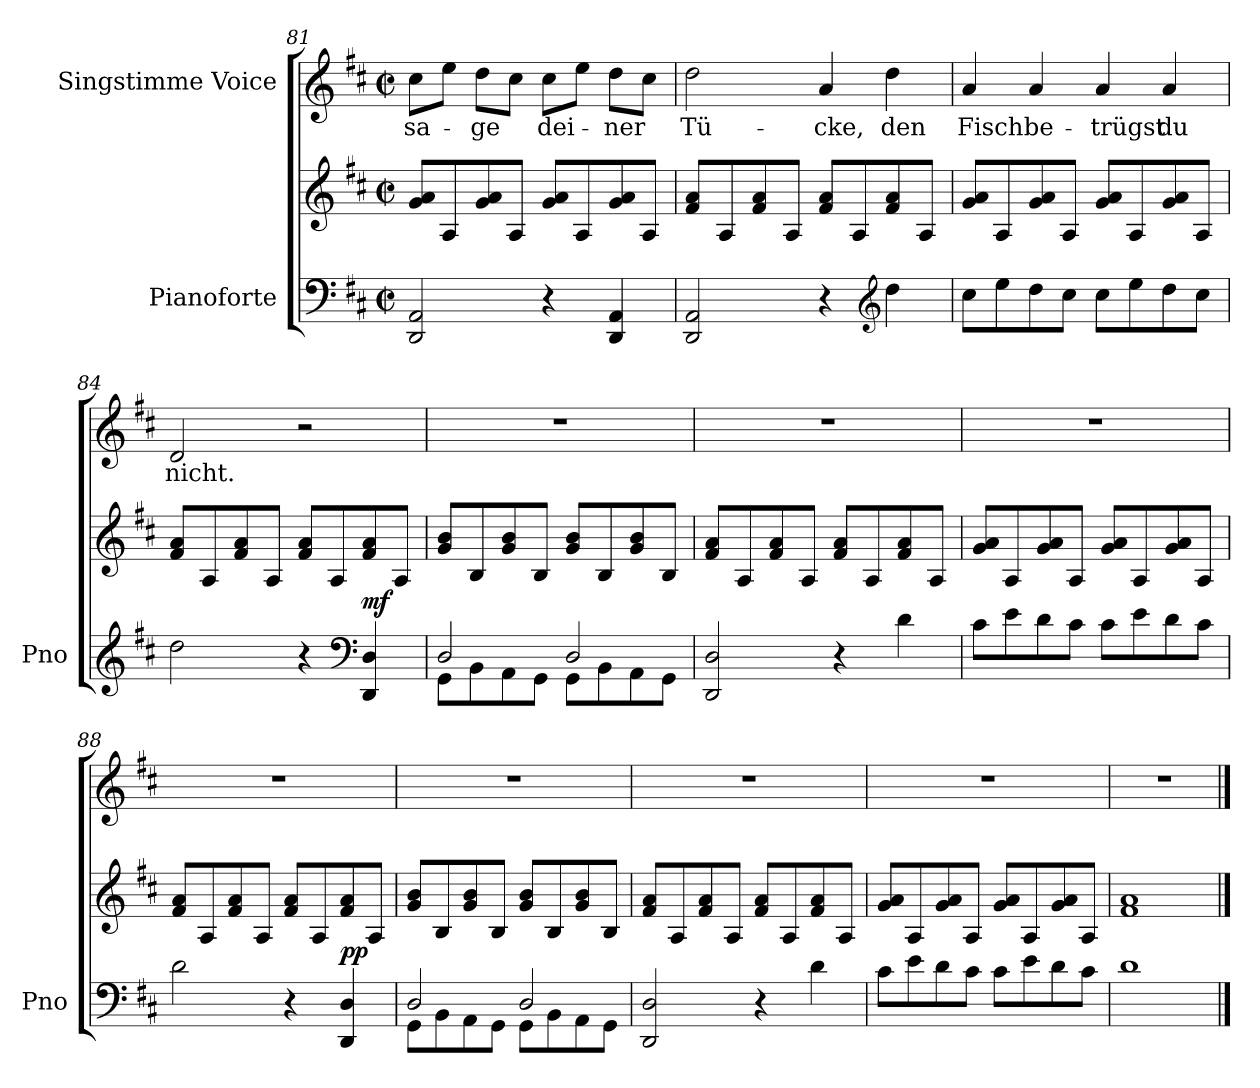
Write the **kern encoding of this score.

**kern	**kern	**dynam	**kern	**text
*part2	*part2	*part2	*part1	*part1
*staff3	*staff2	*staff2/3	*staff1	*staff1
*I"Pianoforte	*	*	*I"Singstimme            Voice	*
*I'Pno	*	*	*	*
*clefF4	*clefG2	*	*clefG2	*
*k[f#c#]	*k[f#c#]	*	*k[f#c#]	*
*M2/2	*M2/2	*	*M2/2	*
*met(c|)	*met(c|)	*	*met(c|)	*
=81	=81	=81	=81	=81
2DD/ 2AA/	8g/ 8a/L	.	8cc#\L	-sa-
.	8A/	.	8ee\J	.
.	8g/ 8a/	.	8dd\L	-ge
.	8A/J	.	8cc#\J	.
4r	8g/ 8a/L	.	8cc#\L	dei-
.	8A/	.	8ee\J	.
4DD/ 4AA/	8g/ 8a/	.	8dd\L	-ner
.	8A/J	.	8cc#\J	.
=82	=82	=82	=82	=82
2DD/ 2AA/	8f#/ 8a/L	.	2dd\	Tü-
.	8A/	.	.	.
.	8f#/ 8a/	.	.	.
.	8A/J	.	.	.
4r	8f#/ 8a/L	.	4a/	-cke,
.	8A/	.	.	.
*clefG2	*	*	*	*
4dd\	8f#/ 8a/	.	4dd\	den
.	8A/J	.	.	.
=83	=83	=83	=83	=83
8cc#\L	8g/ 8a/L	.	4a/	Fisch
8ee\	8A/	.	.	.
8dd\	8g/ 8a/	.	4a/	be-
8cc#\J	8A/J	.	.	.
8cc#\L	8g/ 8a/L	.	4a/	-trügst
8ee\	8A/	.	.	.
8dd\	8g/ 8a/	.	4a/	du
8cc#\J	8A/J	.	.	.
=84	=84	=84	=84	=84
2dd\	8f#/ 8a/L	.	2d/	nicht.
.	8A/	.	.	.
.	8f#/ 8a/	.	.	.
.	8A/J	.	.	.
4r	8f#/ 8a/L	.	2r	.
.	8A/	.	.	.
*clefF4	*	*	*	*
!	!	!LO:DY:b	!	!
4DD/ 4D/	8f#/ 8a/	mf	.	.
.	8A/J	.	.	.
=85	=85	=85	=85	=85
*^	*	*	*	*
2D/	8GG\L	8g/ 8b/L	.	1r	.
.	8BB\	8B/	.	.	.
.	8AA\	8g/ 8b/	.	.	.
.	8GG\J	8B/J	.	.	.
2D/	8GG\L	8g/ 8b/L	.	.	.
.	8BB\	8B/	.	.	.
.	8AA\	8g/ 8b/	.	.	.
.	8GG\J	8B/J	.	.	.
*v	*v	*	*	*	*
=86	=86	=86	=86	=86
2DD/ 2D/	8f#/ 8a/L	.	1r	.
.	8A/	.	.	.
.	8f#/ 8a/	.	.	.
.	8A/J	.	.	.
4r	8f#/ 8a/L	.	.	.
.	8A/	.	.	.
4d\	8f#/ 8a/	.	.	.
.	8A/J	.	.	.
=87	=87	=87	=87	=87
8c#\L	8g/ 8a/L	.	1r	.
8e\	8A/	.	.	.
8d\	8g/ 8a/	.	.	.
8c#\J	8A/J	.	.	.
8c#\L	8g/ 8a/L	.	.	.
8e\	8A/	.	.	.
8d\	8g/ 8a/	.	.	.
8c#\J	8A/J	.	.	.
=88	=88	=88	=88	=88
2d\	8f#/ 8a/L	.	1r	.
.	8A/	.	.	.
.	8f#/ 8a/	.	.	.
.	8A/J	.	.	.
4r	8f#/ 8a/L	.	.	.
.	8A/	.	.	.
!	!	!LO:DY:b	!	!
4DD/ 4D/	8f#/ 8a/	pp	.	.
.	8A/J	.	.	.
=89	=89	=89	=89	=89
*^	*	*	*	*
2D/	8GG\L	8g/ 8b/L	.	1r	.
.	8BB\	8B/	.	.	.
.	8AA\	8g/ 8b/	.	.	.
.	8GG\J	8B/J	.	.	.
2D/	8GG\L	8g/ 8b/L	.	.	.
.	8BB\	8B/	.	.	.
.	8AA\	8g/ 8b/	.	.	.
.	8GG\J	8B/J	.	.	.
*v	*v	*	*	*	*
=90	=90	=90	=90	=90
2DD/ 2D/	8f#/ 8a/L	.	1r	.
.	8A/	.	.	.
.	8f#/ 8a/	.	.	.
.	8A/J	.	.	.
4r	8f#/ 8a/L	.	.	.
.	8A/	.	.	.
4d\	8f#/ 8a/	.	.	.
.	8A/J	.	.	.
=91	=91	=91	=91	=91
8c#\L	8g/ 8a/L	.	1r	.
8e\	8A/	.	.	.
8d\	8g/ 8a/	.	.	.
8c#\J	8A/J	.	.	.
8c#\L	8g/ 8a/L	.	.	.
8e\	8A/	.	.	.
8d\	8g/ 8a/	.	.	.
8c#\J	8A/J	.	.	.
=92	=92	=92	=92	=92
1d	1f# 1a	.	1r	.
==	==	==	==	==
*-	*-	*-	*-	*-
